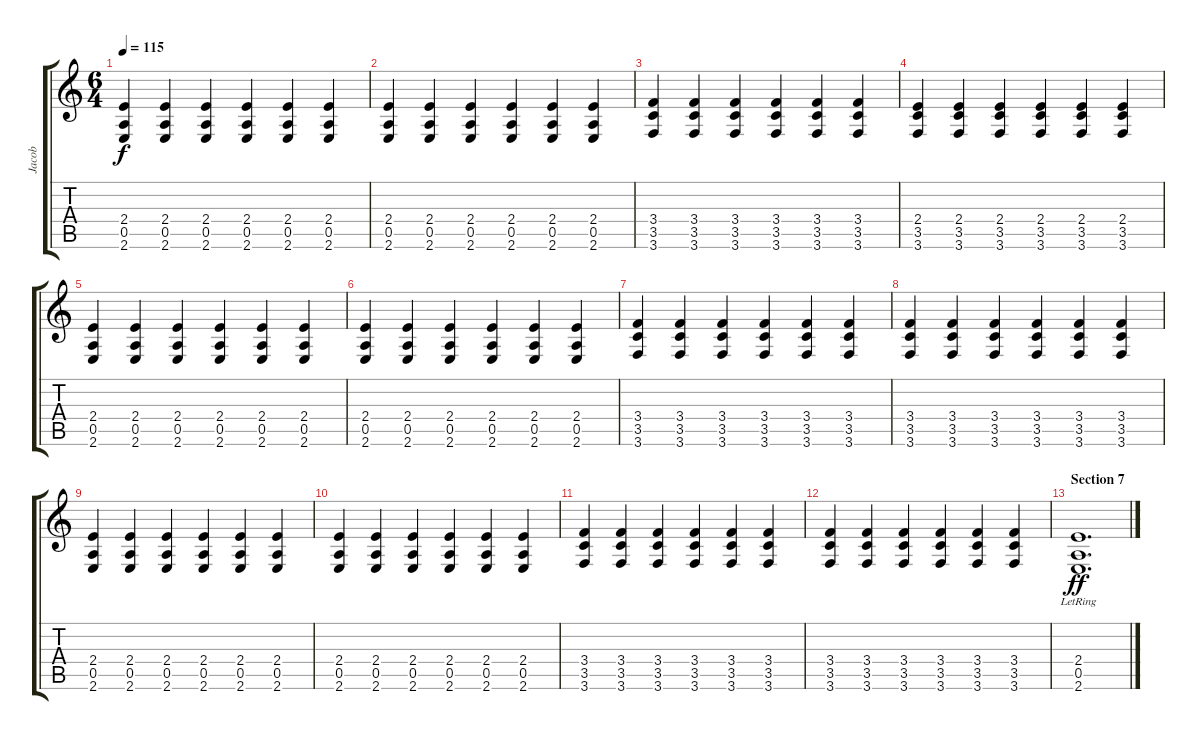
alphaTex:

\track ("Jacob" "Jacob") {instrument electricguitarjazz}
\staff {score tabs}
\tuning (E4 B3 G3 D3 A2 D2) {hide}
\ts (6 4)
\tempo 115
\clef g2
\ks c
(2.4 0.5 2.6).4{dy f} (2.4 0.5 2.6).4 (2.4 0.5 2.6).4 (2.4 0.5 2.6).4 (2.4 0.5 2.6).4 (2.4 0.5 2.6).4 |
(2.4 0.5 2.6).4 (2.4 0.5 2.6).4 (2.4 0.5 2.6).4 (2.4 0.5 2.6).4 (2.4 0.5 2.6).4 (2.4 0.5 2.6).4 |
(3.4 3.5 3.6).4 (3.4 3.5 3.6).4 (3.4 3.5 3.6).4 (3.4 3.5 3.6).4 (3.4 3.5 3.6).4 (3.4 3.5 3.6).4 |
(2.4 3.5 3.6).4 (2.4 3.5 3.6).4 (2.4 3.5 3.6).4 (2.4 3.5 3.6).4 (2.4 3.5 3.6).4 (2.4 3.5 3.6).4 |
(2.4 0.5 2.6).4{instrument distortionguitar} (2.4 0.5 2.6).4 (2.4 0.5 2.6).4 (2.4 0.5 2.6).4 (2.4 0.5 2.6).4 (2.4 0.5 2.6).4 |
(2.4 0.5 2.6).4{instrument distortionguitar} (2.4 0.5 2.6).4 (2.4 0.5 2.6).4 (2.4 0.5 2.6).4 (2.4 0.5 2.6).4 (2.4 0.5 2.6).4 |
(3.4 3.5 3.6).4 (3.4 3.5 3.6).4 (3.4 3.5 3.6).4 (3.4 3.5 3.6).4 (3.4 3.5 3.6).4 (3.4 3.5 3.6).4 |
(3.4 3.5 3.6).4 (3.4 3.5 3.6).4 (3.4 3.5 3.6).4 (3.4 3.5 3.6).4 (3.4 3.5 3.6).4 (3.4 3.5 3.6).4 |
(2.4 0.5 2.6).4{instrument distortionguitar} (2.4 0.5 2.6).4 (2.4 0.5 2.6).4 (2.4 0.5 2.6).4 (2.4 0.5 2.6).4 (2.4 0.5 2.6).4 |
(2.4 0.5 2.6).4{instrument distortionguitar} (2.4 0.5 2.6).4 (2.4 0.5 2.6).4 (2.4 0.5 2.6).4 (2.4 0.5 2.6).4 (2.4 0.5 2.6).4 |
(3.4 3.5 3.6).4 (3.4 3.5 3.6).4 (3.4 3.5 3.6).4 (3.4 3.5 3.6).4 (3.4 3.5 3.6).4 (3.4 3.5 3.6).4 |
(3.4 3.5 3.6).4 (3.4 3.5 3.6).4 (3.4 3.5 3.6).4 (3.4 3.5 3.6).4 (3.4 3.5 3.6).4 (3.4 3.5 3.6).4 |
\section ("" "Section 7")
(2.4{lr} 0.5{lr} 2.6{lr}).1{d dy ff volume 0}
